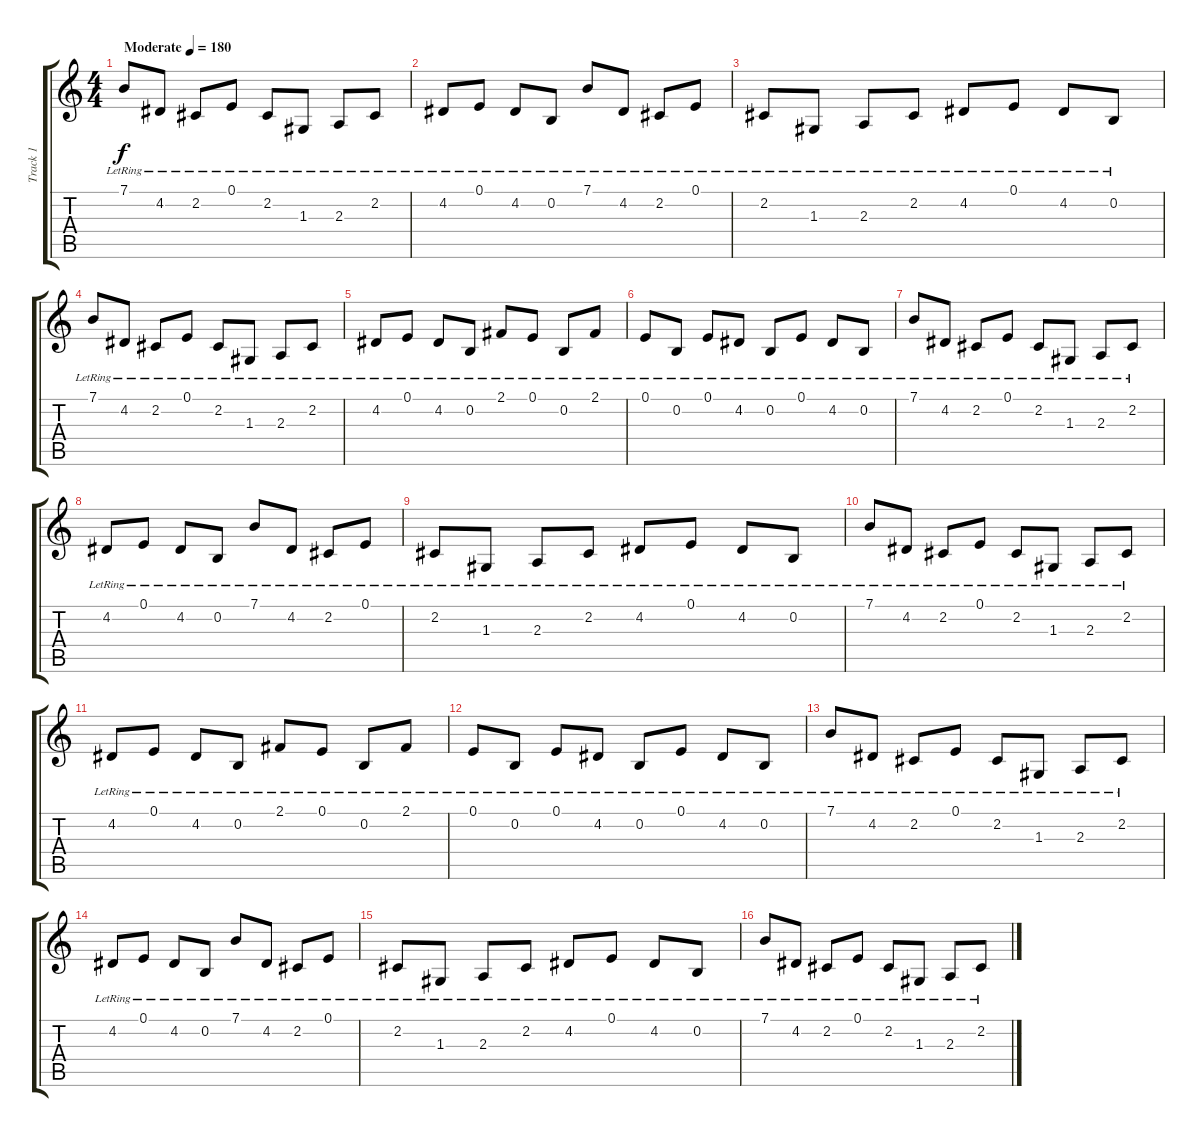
\track ("Track 1" "Track 1") {instrument acousticgrandpiano}
\staff {score tabs}
\tuning (E4 B3 G3 D3 A2 E2) {hide}
\ts (4 4)
\tempo (180 "Moderate")
\clef g2
\ks c
7.1{lr}.8{dy f instrument acousticgrandpiano} 4.2{lr}.8 2.2{lr}.8 0.1{lr}.8 2.2{lr}.8 1.3{lr}.8 2.3{lr}.8 2.2{lr}.8 |
4.2{lr}.8 0.1{lr}.8 4.2{lr}.8 0.2{lr}.8 7.1{lr}.8 4.2{lr}.8 2.2{lr}.8 0.1{lr}.8 |
2.2{lr}.8 1.3{lr}.8 2.3{lr}.8 2.2{lr}.8 4.2{lr}.8 0.1{lr}.8 4.2{lr}.8 0.2{lr}.8 |
7.1{lr}.8 4.2{lr}.8 2.2{lr}.8 0.1{lr}.8 2.2{lr}.8 1.3{lr}.8 2.3{lr}.8 2.2{lr}.8 |
4.2{lr}.8 0.1{lr}.8 4.2{lr}.8 0.2{lr}.8 2.1{lr}.8 0.1{lr}.8 0.2{lr}.8 2.1{lr}.8 |
0.1{lr}.8 0.2{lr}.8 0.1{lr}.8 4.2{lr}.8 0.2{lr}.8 0.1{lr}.8 4.2{lr}.8 0.2{lr}.8 |
7.1{lr}.8 4.2{lr}.8 2.2{lr}.8 0.1{lr}.8 2.2{lr}.8 1.3{lr}.8 2.3{lr}.8 2.2{lr}.8 |
4.2{lr}.8 0.1{lr}.8 4.2{lr}.8 0.2{lr}.8 7.1{lr}.8 4.2{lr}.8 2.2{lr}.8 0.1{lr}.8 |
2.2{lr}.8 1.3{lr}.8 2.3{lr}.8 2.2{lr}.8 4.2{lr}.8 0.1{lr}.8 4.2{lr}.8 0.2{lr}.8 |
7.1{lr}.8 4.2{lr}.8 2.2{lr}.8 0.1{lr}.8 2.2{lr}.8 1.3{lr}.8 2.3{lr}.8 2.2{lr}.8 |
4.2{lr}.8 0.1{lr}.8 4.2{lr}.8 0.2{lr}.8 2.1{lr}.8 0.1{lr}.8 0.2{lr}.8 2.1{lr}.8 |
0.1{lr}.8 0.2{lr}.8 0.1{lr}.8 4.2{lr}.8 0.2{lr}.8 0.1{lr}.8 4.2{lr}.8 0.2{lr}.8 |
7.1{lr}.8 4.2{lr}.8 2.2{lr}.8 0.1{lr}.8 2.2{lr}.8 1.3{lr}.8 2.3{lr}.8 2.2{lr}.8 |
4.2{lr}.8 0.1{lr}.8 4.2{lr}.8 0.2{lr}.8 7.1{lr}.8 4.2{lr}.8 2.2{lr}.8 0.1{lr}.8 |
2.2{lr}.8 1.3{lr}.8 2.3{lr}.8 2.2{lr}.8 4.2{lr}.8 0.1{lr}.8 4.2{lr}.8 0.2{lr}.8 |
7.1{lr}.8 4.2{lr}.8 2.2{lr}.8 0.1{lr}.8 2.2{lr}.8 1.3{lr}.8 2.3{lr}.8 2.2{lr}.8
